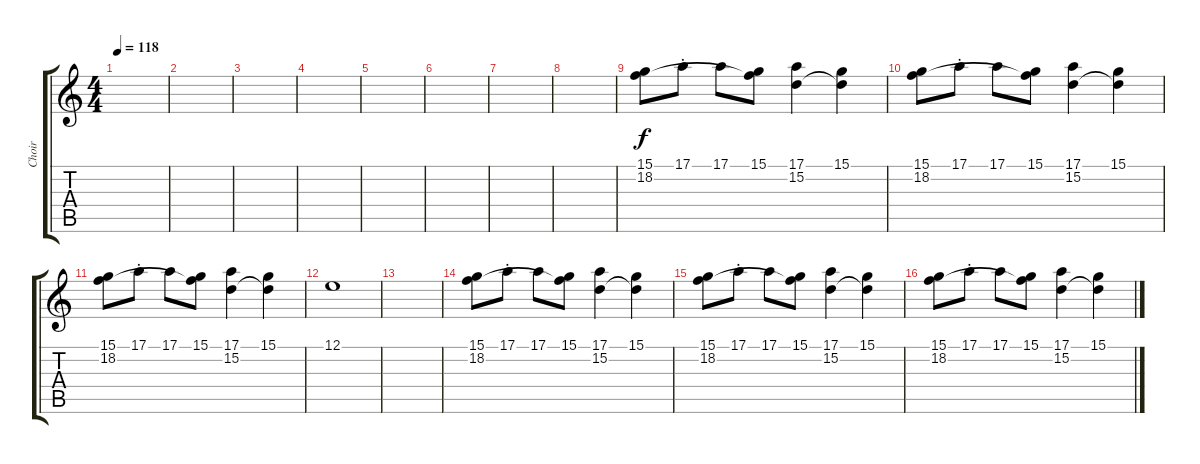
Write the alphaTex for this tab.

\track ("Choir" "Choir") {instrument choiraahs}
\staff {score tabs}
\tuning (E4 B3 G3 D3 A2 E2) {hide}
\ts (4 4)
\tempo 118
\clef g2
\ks c
|
|
|
|
|
|
|
|
(15.1 18.2).8 17.1{st}.8 17.1.8 (15.1 18.2{t}).8 (17.1 15.2).4 (15.1 15.2{t}).4 |
(15.1 18.2).8 17.1{st}.8 17.1.8 (15.1 18.2{t}).8 (17.1 15.2).4 (15.1 15.2{t}).4 |
(15.1 18.2).8 17.1{st}.8 17.1.8 (15.1 18.2{t}).8 (17.1 15.2).4 (15.1 15.2{t}).4 |
12.1.1 |
|
(15.1 18.2).8 17.1{st}.8 17.1.8 (15.1 18.2{t}).8 (17.1 15.2).4 (15.1 15.2{t}).4 |
(15.1 18.2).8 17.1{st}.8 17.1.8 (15.1 18.2{t}).8 (17.1 15.2).4 (15.1 15.2{t}).4 |
(15.1 18.2).8 17.1{st}.8 17.1.8 (15.1 18.2{t}).8 (17.1 15.2).4 (15.1 15.2{t}).4
